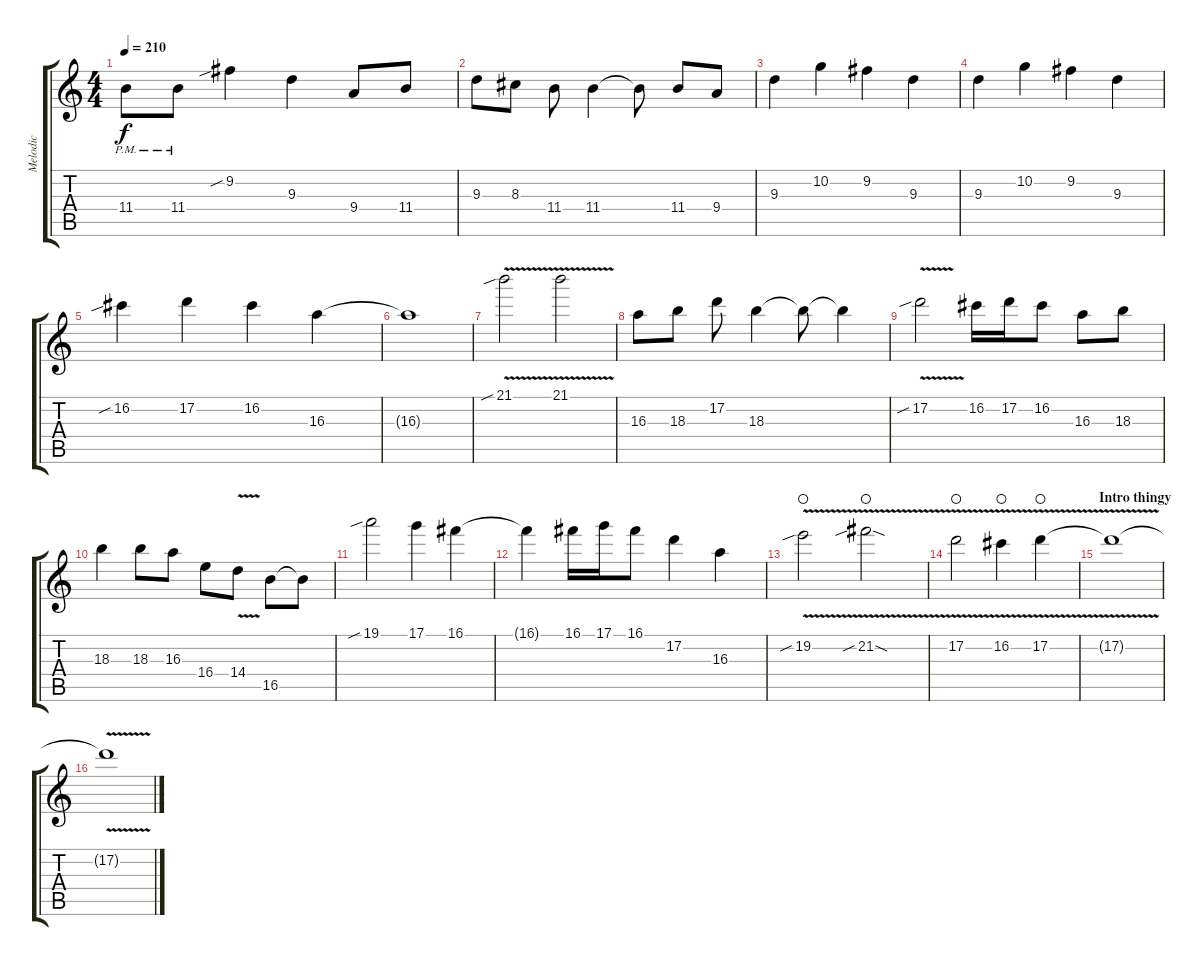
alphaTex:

\track ("Melodic" "Melodic") {instrument distortionguitar}
\staff {score tabs}
\tuning (D4 A3 F3 C3 G2 D2) {hide}
\ts (4 4)
\tempo 210
\clef g2
\ks c
11.4{pm}.8{dy f} 11.4{pm}.8 9.2{sib}.4 9.3.4 9.4.8 11.4.8 |
9.3.8 8.3.8 11.4.8 11.4.4 11.4{t}.8 11.4.8 9.4.8 |
9.3.4 10.2.4 9.2.4 9.3.4 |
9.3.4 10.2.4 9.2.4 9.3.4 |
16.2{sib}.4 17.2.4 16.2.4 16.3.4 |
16.3{t}.1 |
21.1{v sib}.2 21.1{v}.2 |
16.3.8 18.3.8 17.2.8 18.3.4 18.3{t}.8 18.3{t}.4 |
17.2{v sib}.2 16.2.16 17.2.16 16.2.8 16.3.8 18.3.8 |
18.3.4 18.3.8 16.3.8 16.4.8 14.4{v}.8 16.5.8 16.5{t}.8 |
19.1{sib}.2 17.1.4 16.1.4 |
16.1{t}.4 16.1.16 17.1.16 16.1.8 17.2.4 16.3.4 |
19.2{v sib}.2{waho} 21.2{v sib sod}.2{waho} |
17.2{v}.2{waho} 16.2{v}.4{waho} 17.2{v}.4{waho} |
\section ("" "Intro thingy")
17.2{v t}.1 |
17.2{v t}.1
